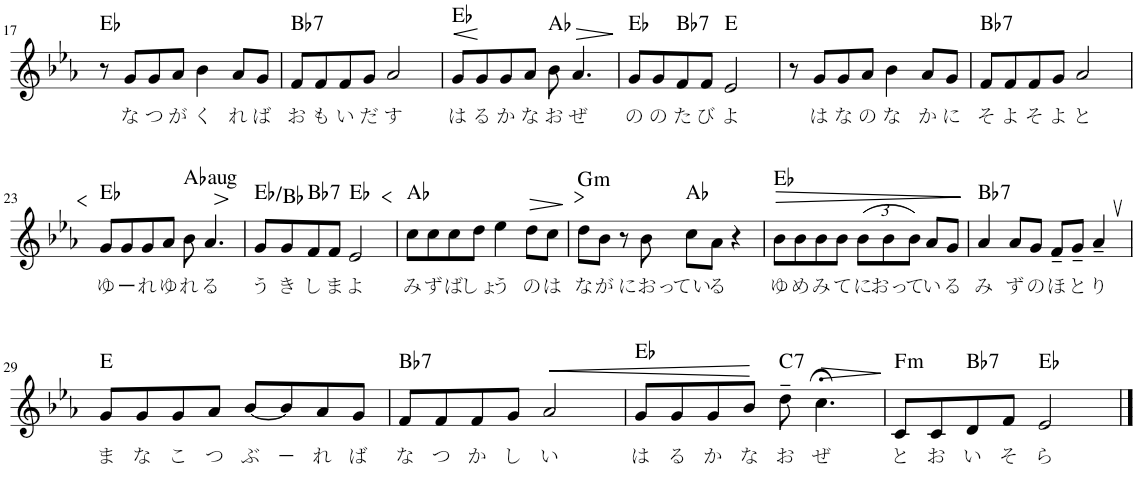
**kern	**text	**dynam	**harte
*part1	*part1	*part1	*part1
*staff1	*staff1	*staff1	*
*I"Nylon Guitar	*	*	*
!!LO:PB:g=z
*clefG2	*	*	*
*k[b-e-a-]	*	*	*
*E-:	*	*	*
*M4/4	*	*	*
*met(c)	*	*	*
=17	=17	=17	=17
8r	.	.	Eb:maj
!	!LO:LY:b	!	!
8g/L	な	.	.
!	!LO:LY:b	!	!
8g/	つ	.	.
!	!LO:LY:b	!	!
8a-/J	が	.	.
!	!LO:LY:b	!	!
4b-\	く	.	.
!	!LO:LY:b	!	!
8a-/L	れ	.	.
!	!LO:LY:b	!	!
8g/J	ば	.	.
=18	=18	=18	=18
!	!LO:LY:b	!	!LO:H:kt=7
8f/L	お	.	Bb:7
!	!LO:LY:b	!	!
8f/	も	.	.
!	!LO:LY:b	!	!
8f/	い	.	.
!	!LO:LY:b	!	!
8g/J	だ	.	.
!	!LO:LY:b	!	!
2a-/	す	.	.
=19	=19	=19	=19
!	!LO:LY:b	!LO:HP:b	!
8g/L	は	<	Eb:maj
!	!LO:LY:b	!	!
8g/	る	.	.
!	!LO:LY:b	!	!
8g/	か	.	.
!	!LO:LY:b	!	!
8a-/J	な	.	.
!	!LO:LY:b	!	!
8b-\	お	.	Ab:maj
!	!LO:LY:b	!LO:HP:b	!
4.a-/	ぜ	>	.
.	.	[ ]	.
=20	=20	=20	=20
!	!LO:LY:b	!	!
8g/L	の	.	Eb:maj
!	!LO:LY:b	!	!
8g/	の	.	.
!	!LO:LY:b	!	!LO:H:kt=7
8f/	た	.	Bb:7
!	!LO:LY:b	!	!
8f/J	び	.	.
!	!LO:LY:b	!	!
2e-/	よ	.	E:maj
=21	=21	=21	=21
8r	.	.	.
!	!LO:LY:b	!	!
8g/L	は	.	.
!	!LO:LY:b	!	!
8g/	な	.	.
!	!LO:LY:b	!	!
8a-/J	の	.	.
!	!LO:LY:b	!	!
4b-\	な	.	.
!	!LO:LY:b	!	!
8a-/L	か	.	.
!	!LO:LY:b	!	!
8g/J	に	.	.
=22	=22	=22	=22
!	!LO:LY:b	!	!LO:H:kt=7
8f/L	そ	.	Bb:7
!	!LO:LY:b	!	!
8f/	よ	.	.
!	!LO:LY:b	!	!
8f/	そ	.	.
!	!LO:LY:b	!	!
8g/J	よ	.	.
!	!LO:LY:b	!	!
2a-/	と	.	.
!!LO:LB:g=z
=23	=23	=23	=23
!	!LO:LY:b	!	!
8g/L	ゆ	.	Eb:maj
!	!LO:LY:b	!LO:HP:b	!
8g/	ー	<	.
!	!LO:LY:b	!	!
8g/	れ	.	.
!	!LO:LY:b	!	!
8a-/J	ゆ	.	.
!	!LO:LY:b	!LO:HP:b	!LO:H:kt=aug
8b-\	れ	>	Ab:aug
!	!LO:LY:b	!	!
4.a-/	る	.	.
.	.	[ ]	.
=24	=24	=24	=24
!	!LO:LY:b	!	!
8g/L	う	.	Eb:maj/5
!	!LO:LY:b	!	!
8g/	き	.	.
!	!LO:LY:b	!	!LO:H:kt=7
8f/	し	.	Bb:7
!	!LO:LY:b	!	!
8f/J	ま	.	.
!	!LO:LY:b	!	!
2e-/	よ	.	Eb:maj
=25	=25	=25	=25
!	!LO:LY:b	!	!
8cc\L	み	.	Ab:maj
!	!LO:LY:b	!LO:HP:b	!
8cc\	ず	<	.
!	!LO:LY:b	!	!
8cc\	ば	.	.
!	!LO:LY:b	!	!
8dd\J	しょ	.	.
!	!LO:LY:b	!	!
4ee-\	う	.	.
!	!LO:LY:b	!LO:HP:b	!
8dd\L	の	>	.
!	!LO:LY:b	!	!
8cc\J	は	.	.
.	.	[ ]	.
=26	=26	=26	=26
!	!LO:LY:b	!LO:HP:b	!LO:H:kt=m
8dd\L	な	>	G:min
!	!LO:LY:b	!	!
8b-\J	が	.	.
8r	.	.	.
!	!LO:LY:b	!	!
8b-\	におっ	.	.
!	!LO:LY:b	!	!
8cc\L	てい	.	Ab:maj
!	!LO:LY:b	!	!
8a-\J	る	.	.
4r	.	.	.
.	.	]	.
=27	=27	=27	=27
!	!LO:LY:b	!LO:HP:b	!
8b-\L	ゆ	>	Eb:maj
!	!LO:LY:b	!	!
8b-\	め	.	.
!	!LO:LY:b	!	!
8b-\	み	.	.
!	!LO:LY:b	!	!
8b-\J	て	.	.
*Xbrackettup	*	*	*
!	!LO:LY:b	!	!
(12b-\L	に	.	.
!	!LO:LY:b	!	!
12b-\	おっ	.	.
!	!LO:LY:b	!	!
12b-\J)	て	.	.
!	!LO:LY:b	!	!
8a-/L	い	.	.
!	!LO:LY:b	!	!
8g/J	る	.	.
.	.	]	.
=28	=28	=28	=28
!	!LO:LY:b	!	!LO:H:kt=7
4a-/	み	.	Bb:7
!	!LO:LY:b	!	!
8a-/L	ず	.	.
!	!LO:LY:b	!	!
8g/J	の	.	.
!	!LO:LY:b	!	!
8f~/L	ほ	.	.
!	!LO:LY:b	!	!
8g~/J	と	.	.
!	!LO:LY:b	!	!
4a-~,/	り	.	.
!!LO:LB:g=z
=29	=29	=29	=29
!	!LO:LY:b	!	!
8g/L	ま	.	E:maj
!	!LO:LY:b	!	!
8g/	な	.	.
!	!LO:LY:b	!	!
8g/	こ	.	.
!	!LO:LY:b	!	!
8a-/J	つ	.	.
!	!LO:LY:b	!	!
[<8b-/L	ぶ	.	.
!	!LO:LY:b	!	!
8b-/]	－	.	.
!	!LO:LY:b	!	!
8a-/	れ	.	.
!	!LO:LY:b	!	!
8g/J	ば	.	.
=30	=30	=30	=30
!	!LO:LY:b	!	!LO:H:kt=7
8f/L	な	.	Bb:7
!	!LO:LY:b	!	!
8f/	つ	.	.
!	!LO:LY:b	!	!
8f/	か	.	.
!	!LO:LY:b	!	!
8g/J	し	.	.
!	!LO:LY:b	!LO:HP:b	!
2a-/	い	<	.
.	.	[	.
=31	=31	=31	=31
!	!LO:LY:b	!	!
8g/L	は	.	Eb:maj
!	!LO:LY:b	!	!
8g/	る	.	.
!	!LO:LY:b	!	!
8g/	か	.	.
!	!LO:LY:b	!	!
8b-/J	な	.	.
!	!LO:LY:b	!	!LO:H:kt=7
8dd~\	お	.	C:7
!	!LO:LY:b	!LO:HP:b	!
4.cc;<\	ぜ	>	.
.	.	]	.
=32	=32	=32	=32
!	!LO:LY:b	!	!LO:H:kt=m
8c/L	と	.	F:min
!	!LO:LY:b	!	!
8c/	お	.	.
!	!LO:LY:b	!	!LO:H:kt=7
8d/	い	.	Bb:7
!	!LO:LY:b	!	!
8f/J	そ	.	.
!	!LO:LY:b	!	!
2e-/	ら	.	Eb:maj
==	==	==	==
*-	*-	*-	*-
